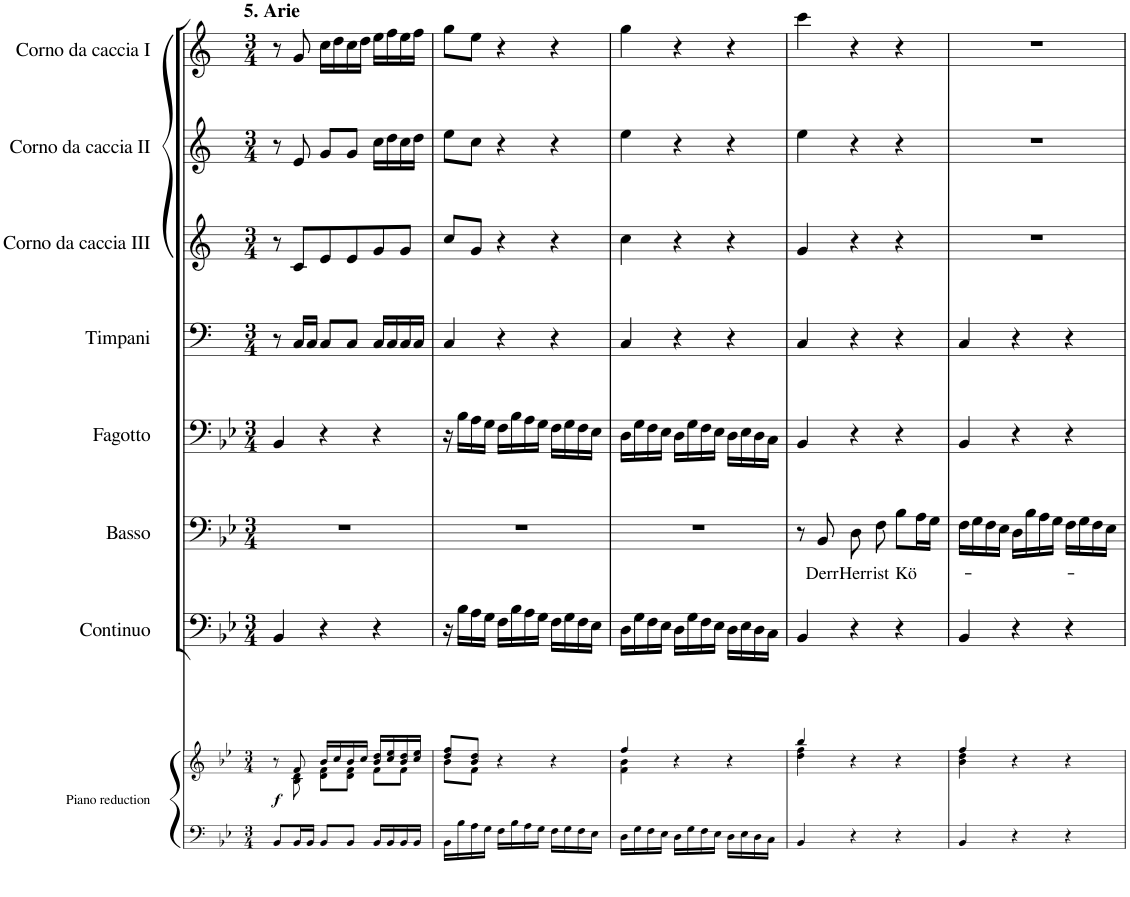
**kern	**kern	**dynam	**kern	**kern	**text	**kern	**kern	**kern	**kern	**kern
*part8	*part8	*part8	*part7	*part6	*part6	*part5	*part4	*part3	*part2	*part1
*staff9	*staff8	*staff8/9	*staff7	*staff6	*staff6	*staff5	*staff4	*staff3	*staff2	*staff1
*I"Piano reduction	*	*	*I"Continuo	*I"Basso	*	*I"Fagotto	*I"Timpani	*I"Corno da caccia III	*I"Corno da caccia II	*I"Corno da caccia I
*I'Pno	*	*	*	*	*	*	*I'Timp	*	*	*
*stria5	*stria5	*	*	*	*	*	*	*	*	*
*clefF4	*clefG2	*	*clefF4	*clefF4	*	*clefF4	*clefF4	*clefG2	*clefG2	*clefG2
*	*	*	*	*	*	*	*Trd1c2	*Trd8c14	*Trd8c14	*Trd8c14
*k[b-e-]	*k[b-e-]	*	*k[b-e-]	*k[b-e-]	*	*k[b-e-]	*k[]	*k[]	*k[]	*k[]
*M3/4	*M3/4	*	*M3/4	*M3/4	*	*M3/4	*M3/4	*M3/4	*M3/4	*M3/4
=1	=1	=1	=1	=1	=1	=1	=1	=1	=1	=1
*	*^	*	*	*	*	*	*	*	*	*
!	!	!	!	!	!	!	!	!	!	!	!LO:TX:a:B:t=5. Arie
!	!	!	!LO:DY:b	!	!	!	!	!	!	!	!
8BB-/L	8r	8ryy	f	4BB-/	2.r	.	4BB-/	8r	8r	8r	8r
16BB-/L	8f/	8B-\ 8d\	.	.	.	.	.	16C/LL	8c/L	8e/	8g/
16BB-/JJ	.	.	.	.	.	.	.	16C/JJ	.	.	.
8BB-/L	16b-/LL	8d\ 8f\L	.	4r	.	.	4r	8C/L	8e/	8g/L	16cc\LL
.	16cc/	.	.	.	.	.	.	.	.	.	16dd\
8BB-/J	16b-/	8d\ 8f\J	.	.	.	.	.	8C/J	8e/	8g/J	16cc\
.	16cc/JJ	.	.	.	.	.	.	.	.	.	16dd\JJ
16BB-/LL	16b-/ 16dd/LL	8f\L	.	4r	.	.	4r	16C/LL	8g/	16cc\LL	16ee\LL
16BB-/	16cc/ 16ee-/	.	.	.	.	.	.	16C/	.	16dd\	16ff\
16BB-/	16b-/ 16dd/	8f\J	.	.	.	.	.	16C/	8g/J	16cc\	16ee\
16BB-/JJ	16cc/ 16ee-/JJ	.	.	.	.	.	.	16C/JJ	.	16dd\JJ	16ff\JJ
=2	=2	=2	=2	=2	=2	=2	=2	=2	=2	=2	=2
16BB-\LL	8dd/ 8ff/L	8b-\L	.	16r	2.r	.	16r	4C/	8cc/L	8ee\L	8gg\L
16B-\	.	.	.	16B-\LL	.	.	16B-\LL	.	.	.	.
16A\	8b-/ 8dd/J	8f\J	.	16A\	.	.	16A\	.	8g/J	8cc\J	8ee\J
16G\JJ	.	.	.	16G\JJ	.	.	16G\JJ	.	.	.	.
16F\LL	4r	4ryy	.	16F\LL	.	.	16F\LL	4r	4r	4r	4r
16B-\	.	.	.	16B-\	.	.	16B-\	.	.	.	.
16A\	.	.	.	16A\	.	.	16A\	.	.	.	.
16G\JJ	.	.	.	16G\JJ	.	.	16G\JJ	.	.	.	.
16F\LL	4r	4ryy	.	16F\LL	.	.	16F\LL	4r	4r	4r	4r
16G\	.	.	.	16G\	.	.	16G\	.	.	.	.
16F\	.	.	.	16F\	.	.	16F\	.	.	.	.
16E-\JJ	.	.	.	16E-\JJ	.	.	16E-\JJ	.	.	.	.
=3	=3	=3	=3	=3	=3	=3	=3	=3	=3	=3	=3
16D\LL	4ff/	4f\ 4b-\	.	16D\LL	2.r	.	16D\LL	4C/	4cc\	4ee\	4gg\
16G\	.	.	.	16G\	.	.	16G\	.	.	.	.
16F\	.	.	.	16F\	.	.	16F\	.	.	.	.
16E-\JJ	.	.	.	16E-\JJ	.	.	16E-\JJ	.	.	.	.
16D\LL	4r	4ryy	.	16D\LL	.	.	16D\LL	4r	4r	4r	4r
16G\	.	.	.	16G\	.	.	16G\	.	.	.	.
16F\	.	.	.	16F\	.	.	16F\	.	.	.	.
16E-\JJ	.	.	.	16E-\JJ	.	.	16E-\JJ	.	.	.	.
16D\LL	4r	4ryy	.	16D\LL	.	.	16D\LL	4r	4r	4r	4r
16E-\	.	.	.	16E-\	.	.	16E-\	.	.	.	.
16D\	.	.	.	16D\	.	.	16D\	.	.	.	.
16C\JJ	.	.	.	16C\JJ	.	.	16C\JJ	.	.	.	.
=4	=4	=4	=4	=4	=4	=4	=4	=4	=4	=4	=4
4BB-/	4bb-/	4dd\ 4ff\	.	4BB-/	8r	.	4BB-/	4C/	4g/	4ee\	4ccc\
!	!	!	!	!	!	!LO:LY:b	!	!	!	!	!
.	.	.	.	.	8BB-/	Derr	.	.	.	.	.
!	!	!	!	!	!	!LO:LY:b	!	!	!	!	!
4r	4r	4ryy	.	4r	8D\	Herr	4r	4r	4r	4r	4r
!	!	!	!	!	!	!LO:LY:b	!	!	!	!	!
.	.	.	.	.	8F\	ist	.	.	.	.	.
!	!	!	!	!	!	!LO:LY:b	!	!	!	!	!
4r	4r	4ryy	.	4r	8B-\L	Kö-	4r	4r	4r	4r	4r
.	.	.	.	.	16A\L	.	.	.	.	.	.
.	.	.	.	.	16G\JJ	.	.	.	.	.	.
=5	=5	=5	=5	=5	=5	=5	=5	=5	=5	=5	=5
4BB-/	4ff/	4b-\ 4dd\	.	4BB-/	16F\LL	.	4BB-/	4C/	2.r	2.r	2.r
.	.	.	.	.	16G\	.	.	.	.	.	.
.	.	.	.	.	16F\	.	.	.	.	.	.
.	.	.	.	.	16E-\JJ	.	.	.	.	.	.
4r	4r	4ryy	.	4r	16D\LL	.	4r	4r	.	.	.
.	.	.	.	.	16B-\	.	.	.	.	.	.
.	.	.	.	.	16A\	.	.	.	.	.	.
.	.	.	.	.	16G\JJ	.	.	.	.	.	.
4r	4r	4ryy	.	4r	16F\LL	.	4r	4r	.	.	.
.	.	.	.	.	16G\	.	.	.	.	.	.
.	.	.	.	.	16F\	.	.	.	.	.	.
.	.	.	.	.	16E-\JJ	.	.	.	.	.	.
*	*v	*v	*	*	*	*	*	*	*	*	*
=	=	=	=	=	=	=	=	=	=	=
*-	*-	*-	*-	*-	*-	*-	*-	*-	*-	*-
